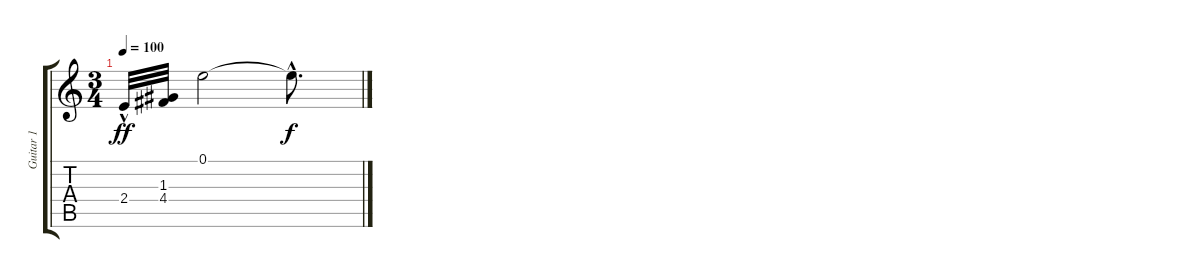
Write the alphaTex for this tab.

\track ("Guitar 1" "Guitar 1") {instrument acousticguitarnylon}
\staff {score tabs}
\tuning (E4 B3 G3 D3 A2 E2) {hide}
\ts (3 4)
\tempo 100
\clef g2
\ks c
2.4{hac}.32{dy ff} (1.3 4.4).32 0.1.2 0.1{hac t}.8{d dy f}
